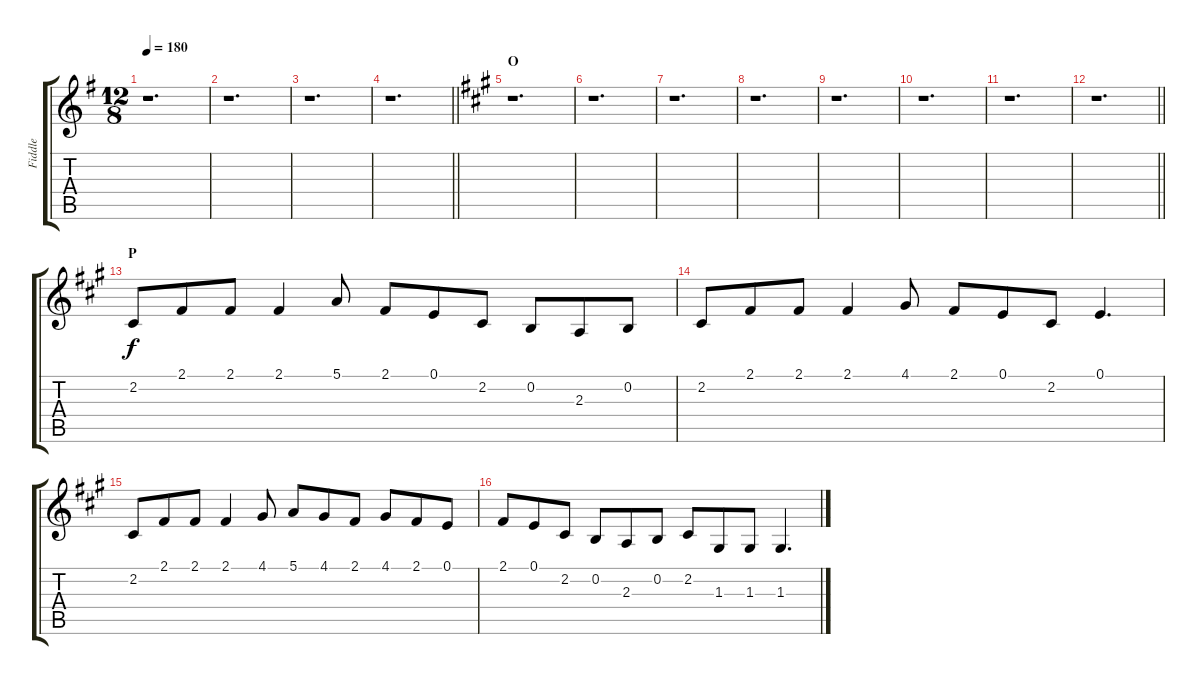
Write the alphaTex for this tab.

\track ("Fiddle" "Fiddle") {instrument fiddle}
\staff {score tabs}
\tuning (E4 B3 G3 D3 A2 E2) {hide}
\ts (12 8)
\tempo 180
\clef g2
\ks g
r.1{d dy f} |
r.1{d} |
r.1{d} |
\barLineRight lightlight
r.1{d} |
\section ("" "O")
\ks a
r.1{d} |
r.1{d} |
r.1{d} |
r.1{d} |
r.1{d} |
r.1{d} |
r.1{d} |
\barLineRight lightlight
r.1{d} |
\section ("" "P")
2.2.8 2.1.8 2.1.8 2.1.4 5.1.8 2.1.8 0.1.8 2.2.8 0.2.8 2.3.8 0.2.8 |
2.2.8 2.1.8 2.1.8 2.1.4 4.1.8 2.1.8 0.1.8 2.2.8 0.1.4{d} |
2.2.8 2.1.8 2.1.8 2.1.4 4.1.8 5.1.8 4.1.8 2.1.8 4.1.8 2.1.8 0.1.8 |
2.1.8 0.1.8 2.2.8 0.2.8 2.3.8 0.2.8 2.2.8 1.3.8 1.3.8 1.3.4{d}
